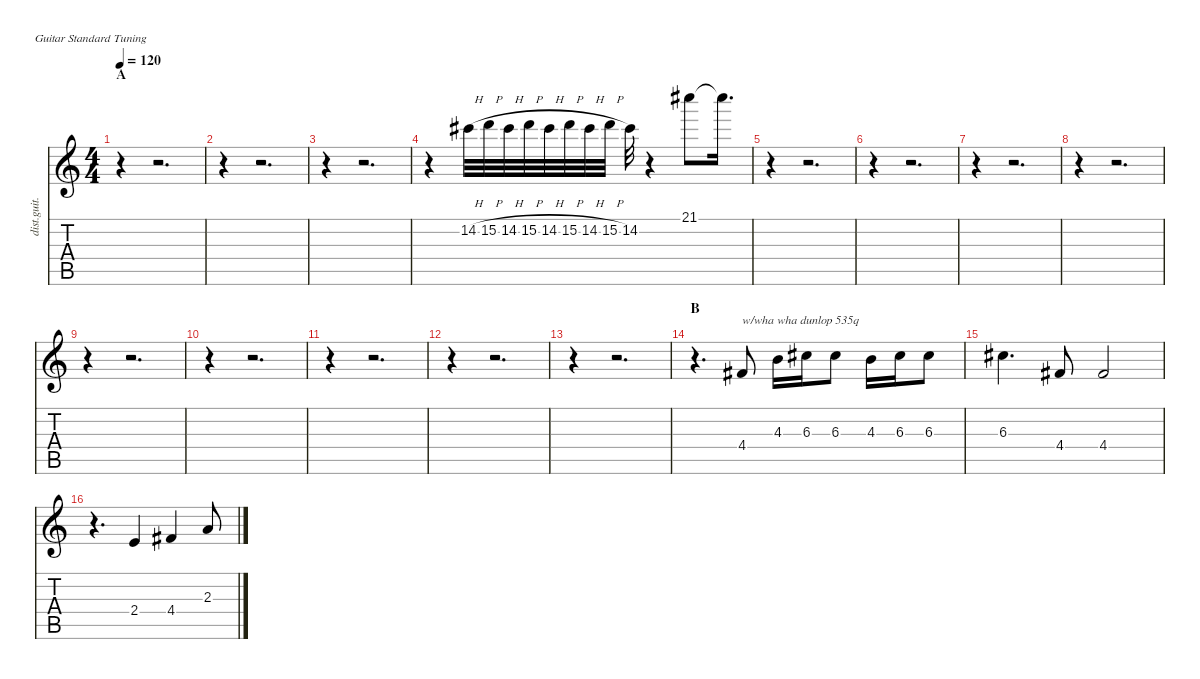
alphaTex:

\defaultSystemsLayout 4
\hideDynamics
\bracketExtendMode nobrackets
\otherSystemsTrackNameOrientation horizontal
\track ("Lead Guitar" "dist.guit.") {instrument distortionguitar}
\staff {score tabs}
\tuning (E4 B3 G3 D3 A2 E2)
\ts (4 4)
\section ("" "A")
\tempo 120
\clef g2
\ks c
r.4{dy f instrument distortionguitar beam Down} r.2{d beam Down} |
r.4{beam Down} r.2{d beam Down} |
r.4{beam Down} r.2{d beam Down} |
r.4{beam Down} 14.2{h acc #}.32{beam Down} 15.2{h}.32{beam Down} 14.2{h acc #}.32{beam Down} 15.2{h}.32{beam Down} 14.2{h acc #}.32{beam Down} 15.2{h}.32{beam Down} 14.2{h acc #}.32{beam Down} 15.2{h}.32{beam Down} 14.2{acc #}.32{beam Down} r.4{beam Down} 21.1{acc #}.8{beam Down} 21.1{t acc #}.16{d beam Down} |
r.4{beam Down} r.2{d beam Down} |
r.4{beam Down} r.2{d beam Down} |
r.4{beam Down} r.2{d beam Down} |
r.4{beam Down} r.2{d beam Down} |
r.4{beam Down} r.2{d beam Down} |
r.4{beam Down} r.2{d beam Down} |
r.4{beam Down} r.2{d beam Down} |
r.4{beam Down} r.2{d beam Down} |
r.4{beam Down} r.2{d beam Down} |
\section ("" "B")
r.4{d beam Down} 4.4{acc #}.8{txt "w/wha wha dunlop 535q" beam Up} 4.3.16{beam Down} 6.3{acc #}.16{beam Down} 6.3{acc #}.8{beam Down} 4.3.16{beam Down} 6.3{acc #}.16{beam Down} 6.3{acc #}.8{beam Down} |
6.3{acc #}.4{d beam Down} 4.4{acc #}.8{beam Up} 4.4{acc #}.2{beam Up} |
r.4{d beam Down} 2.4.4{beam Up} 4.4{acc #}.4{beam Up} 2.3.8{beam Up}
